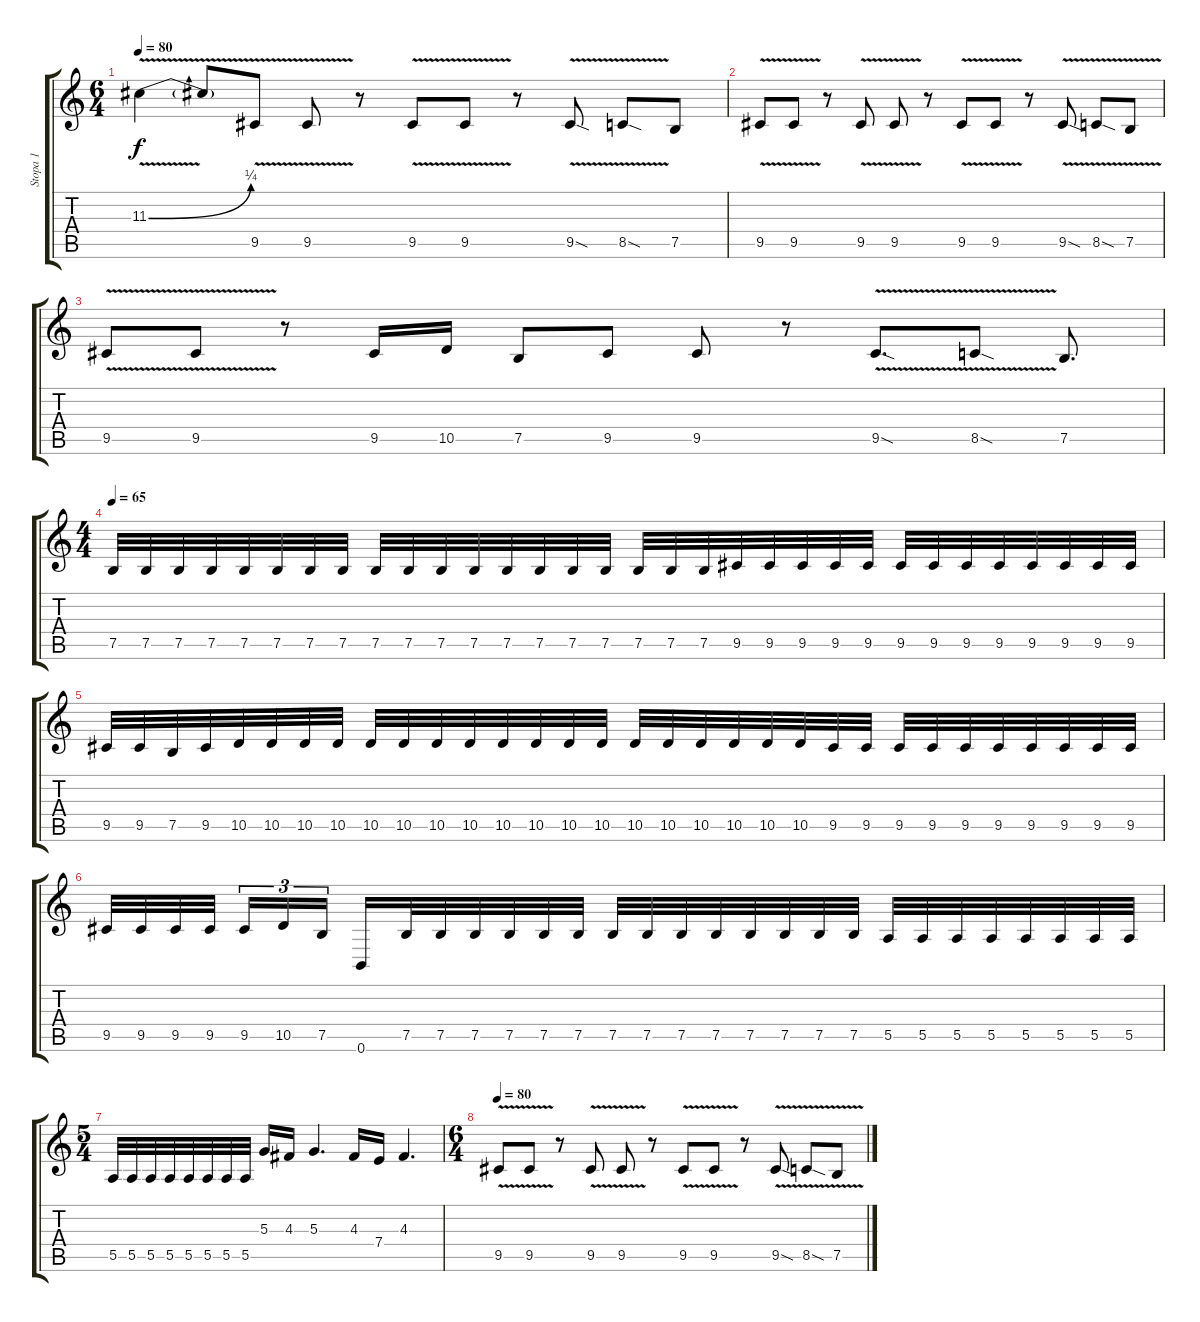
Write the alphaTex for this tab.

\track ("Stopa 1" "Stopa 1") {instrument distortionguitar}
\staff {score tabs}
\tuning (B3 Gb3 D3 A2 E2 B1) {hide}
\ts (6 4)
\tempo 80
\clef g2
\ks c
11.3{be (bend 0 0 60 1) v}.4{dy f} 11.3{t}.8 9.5{v}.8 9.5{v}.8 r.8 9.5{v}.8 9.5{v}.8 r.8 9.5{v sod}.8 8.5{v sod}.8 7.5.8 |
9.5{v}.8 9.5{v}.8 r.8 9.5{v}.8 9.5{v}.8 r.8 9.5{v}.8 9.5{v}.8 r.8 9.5{v sod}.8 8.5{v sod}.8 7.5{v}.8 |
9.5{v}.8 9.5{v}.8 r.8 9.5.16 10.5.16 7.5.8 9.5.8 9.5.8 r.8 9.5{v sod}.8{d} 8.5{v sod}.8 7.5.8{d} |
\ts (4 4)
\tempo 65
7.5.32 7.5.32 7.5.32 7.5.32 7.5.32 7.5.32 7.5.32 7.5.32 7.5.32 7.5.32 7.5.32 7.5.32 7.5.32 7.5.32 7.5.32 7.5.32 7.5.32 7.5.32 7.5.32 9.5.32 9.5.32 9.5.32 9.5.32 9.5.32 9.5.32 9.5.32 9.5.32 9.5.32 9.5.32 9.5.32 9.5.32 9.5.32 |
9.5.32 9.5.32 7.5.32 9.5.32 10.5.32 10.5.32 10.5.32 10.5.32 10.5.32 10.5.32 10.5.32 10.5.32 10.5.32 10.5.32 10.5.32 10.5.32 10.5.32 10.5.32 10.5.32 10.5.32 10.5.32 10.5.32 9.5.32 9.5.32 9.5.32 9.5.32 9.5.32 9.5.32 9.5.32 9.5.32 9.5.32 9.5.32 |
9.5.32 9.5.32 9.5.32 9.5.32{beam splitsecondary} 9.5.16{tu (3 2)} 10.5.16{tu (3 2)} 7.5.16{tu (3 2)} 0.6.16 7.5.32 7.5.32 7.5.32 7.5.32 7.5.32 7.5.32 7.5.32 7.5.32 7.5.32 7.5.32 7.5.32 7.5.32 7.5.32 7.5.32 5.5.32 5.5.32 5.5.32 5.5.32 5.5.32 5.5.32 5.5.32 5.5.32 |
\ts (5 4)
5.5.32 5.5.32 5.5.32 5.5.32 5.5.32 5.5.32 5.5.32 5.5.32 5.3.16 4.3.16 5.3.4{d} 4.3.16 7.4.16 4.3.4{d} |
\ts (6 4)
\tempo 80
9.5{v}.8 9.5{v}.8 r.8 9.5{v}.8 9.5{v}.8 r.8 9.5{v}.8 9.5{v}.8 r.8 9.5{v sod}.8 8.5{v sod}.8 7.5{v}.8
